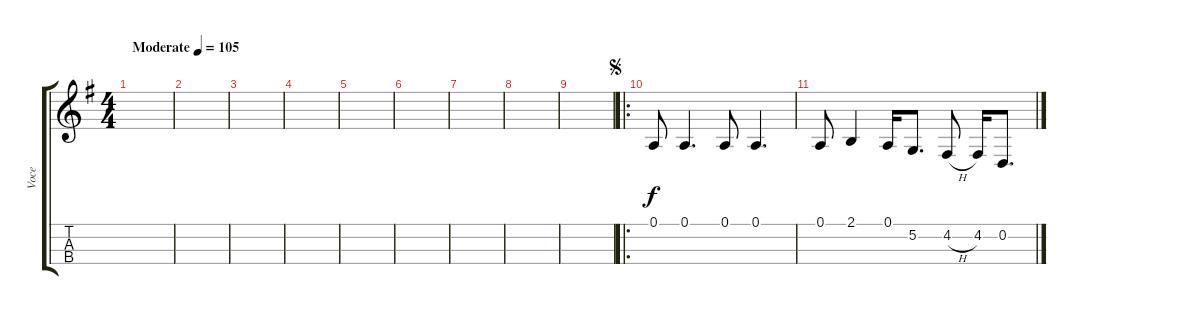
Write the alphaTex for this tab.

\track ("Voce" "Voce") {instrument cello}
\staff {score tabs}
\tuning (A3 D3 G2 C2) {hide}
\ts (4 4)
\tempo (105 "Moderate")
\clef g2
\ks g
|
|
|
|
|
|
|
|
|
\ro
\jump segno
0.1.8 0.1.4{d} 0.1.8 0.1.4{d} |
0.1.8 2.1.4 0.1.16 5.2.8{d} 4.2{h}.8 4.2.16 0.2.8{d}
